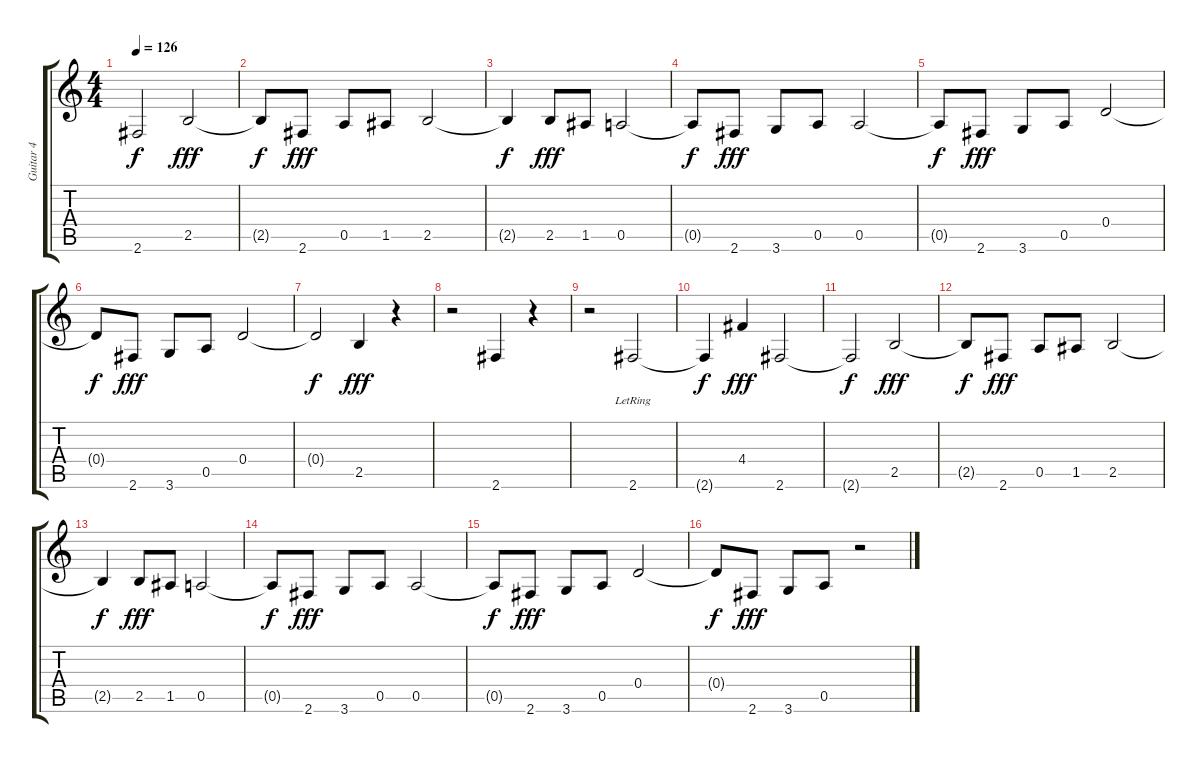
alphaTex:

\track ("Guitar 4" "Guitar 4") {instrument distortionguitar}
\staff {score tabs}
\tuning (E4 B3 G3 D3 A2 E2) {hide}
\ts (4 4)
\tempo 126
\clef g2
\ks c
2.6{t}.2{dy f} 2.5.2{dy fff} |
2.5{t}.8{dy f} 2.6.8{dy fff} 0.5.8 1.5.8 2.5.2 |
2.5{t}.4{dy f} 2.5.8{dy fff} 1.5.8 0.5.2 |
0.5{t}.8{dy f} 2.6.8{dy fff} 3.6.8 0.5.8 0.5.2 |
0.5{t}.8{dy f} 2.6.8{dy fff} 3.6.8 0.5.8 0.4.2 |
0.4{t}.8{dy f} 2.6.8{dy fff} 3.6.8 0.5.8 0.4.2 |
0.4{t}.2{dy f} 2.5.4{dy fff} r.4 |
r.2 2.6.4 r.4 |
r.2 2.6{lr}.2 |
2.6{t}.4{dy f} 4.4.4{dy fff} 2.6.2 |
2.6{t}.2{dy f} 2.5.2{dy fff} |
2.5{t}.8{dy f} 2.6.8{dy fff} 0.5.8 1.5.8 2.5.2 |
2.5{t}.4{dy f} 2.5.8{dy fff} 1.5.8 0.5.2 |
0.5{t}.8{dy f} 2.6.8{dy fff} 3.6.8 0.5.8 0.5.2 |
0.5{t}.8{dy f} 2.6.8{dy fff} 3.6.8 0.5.8 0.4.2 |
0.4{t}.8{dy f} 2.6.8{dy fff} 3.6.8 0.5.8 r.2
